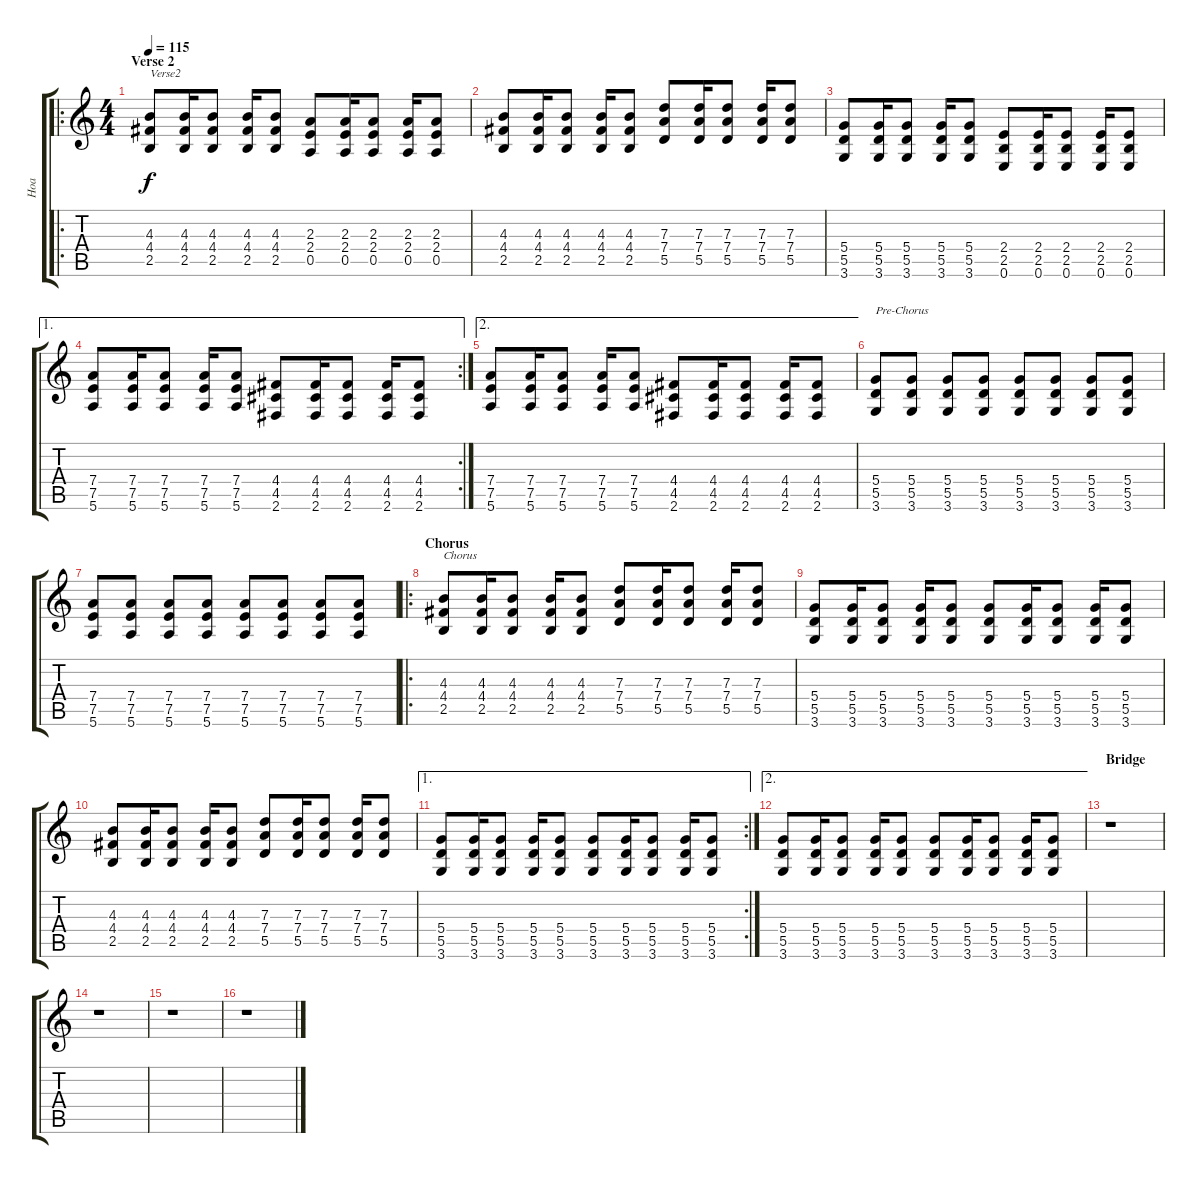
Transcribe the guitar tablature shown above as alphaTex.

\track ("Hoa" "Hoa") {instrument overdrivenguitar}
\staff {score tabs}
\tuning (E4 B3 G3 D3 A2 E2) {hide}
\ro
\ts (4 4)
\section ("" "Verse 2")
\tempo 115
\clef g2
\ks c
(4.3 4.4 2.5).8{txt "Verse2" dy f} (4.3 4.4 2.5).16 (4.3 4.4 2.5).8 (4.3 4.4 2.5).16 (4.3 4.4 2.5).8 (2.3 2.4 0.5).8 (2.3 2.4 0.5).16 (2.3 2.4 0.5).8 (2.3 2.4 0.5).16 (2.3 2.4 0.5).8 |
(4.3 4.4 2.5).8 (4.3 4.4 2.5).16 (4.3 4.4 2.5).8 (4.3 4.4 2.5).16 (4.3 4.4 2.5).8 (7.3 7.4 5.5).8 (7.3 7.4 5.5).16 (7.3 7.4 5.5).8 (7.3 7.4 5.5).16 (7.3 7.4 5.5).8 |
(5.4 5.5 3.6).8 (5.4 5.5 3.6).16 (5.4 5.5 3.6).8 (5.4 5.5 3.6).16 (5.4 5.5 3.6).8 (2.4 2.5 0.6).8 (2.4 2.5 0.6).16 (2.4 2.5 0.6).8 (2.4 2.5 0.6).16 (2.4 2.5 0.6).8 |
\ae 1
\rc 2
(7.4 7.5 5.6).8 (7.4 7.5 5.6).16 (7.4 7.5 5.6).8 (7.4 7.5 5.6).16 (7.4 7.5 5.6).8 (4.4 4.5 2.6).8 (4.4 4.5 2.6).16 (4.4 4.5 2.6).8 (4.4 4.5 2.6).16 (4.4 4.5 2.6).8 |
\ae 2
(7.4 7.5 5.6).8 (7.4 7.5 5.6).16 (7.4 7.5 5.6).8 (7.4 7.5 5.6).16 (7.4 7.5 5.6).8 (4.4 4.5 2.6).8 (4.4 4.5 2.6).16 (4.4 4.5 2.6).8 (4.4 4.5 2.6).16 (4.4 4.5 2.6).8 |
(5.4 5.5 3.6).8{txt "Pre-Chorus"} (5.4 5.5 3.6).8 (5.4 5.5 3.6).8 (5.4 5.5 3.6).8 (5.4 5.5 3.6).8 (5.4 5.5 3.6).8 (5.4 5.5 3.6).8 (5.4 5.5 3.6).8 |
(7.4 7.5 5.6).8 (7.4 7.5 5.6).8 (7.4 7.5 5.6).8 (7.4 7.5 5.6).8 (7.4 7.5 5.6).8 (7.4 7.5 5.6).8 (7.4 7.5 5.6).8 (7.4 7.5 5.6).8 |
\ro
\section ("" "Chorus")
(4.3 4.4 2.5).8{txt "Chorus"} (4.3 4.4 2.5).16 (4.3 4.4 2.5).8 (4.3 4.4 2.5).16 (4.3 4.4 2.5).8 (7.3 7.4 5.5).8 (7.3 7.4 5.5).16 (7.3 7.4 5.5).8 (7.3 7.4 5.5).16 (7.3 7.4 5.5).8 |
(5.4 5.5 3.6).8 (5.4 5.5 3.6).16 (5.4 5.5 3.6).8 (5.4 5.5 3.6).16 (5.4 5.5 3.6).8 (5.4 5.5 3.6).8 (5.4 5.5 3.6).16 (5.4 5.5 3.6).8 (5.4 5.5 3.6).16 (5.4 5.5 3.6).8 |
(4.3 4.4 2.5).8 (4.3 4.4 2.5).16 (4.3 4.4 2.5).8 (4.3 4.4 2.5).16 (4.3 4.4 2.5).8 (7.3 7.4 5.5).8 (7.3 7.4 5.5).16 (7.3 7.4 5.5).8 (7.3 7.4 5.5).16 (7.3 7.4 5.5).8 |
\ae 1
\rc 2
(5.4 5.5 3.6).8 (5.4 5.5 3.6).16 (5.4 5.5 3.6).8 (5.4 5.5 3.6).16 (5.4 5.5 3.6).8 (5.4 5.5 3.6).8 (5.4 5.5 3.6).16 (5.4 5.5 3.6).8 (5.4 5.5 3.6).16 (5.4 5.5 3.6).8 |
\ae 2
(5.4 5.5 3.6).8 (5.4 5.5 3.6).16 (5.4 5.5 3.6).8 (5.4 5.5 3.6).16 (5.4 5.5 3.6).8 (5.4 5.5 3.6).8 (5.4 5.5 3.6).16 (5.4 5.5 3.6).8 (5.4 5.5 3.6).16 (5.4 5.5 3.6).8 |
\section ("" "Bridge")
r.1 |
r.1 |
r.1 |
r.1
